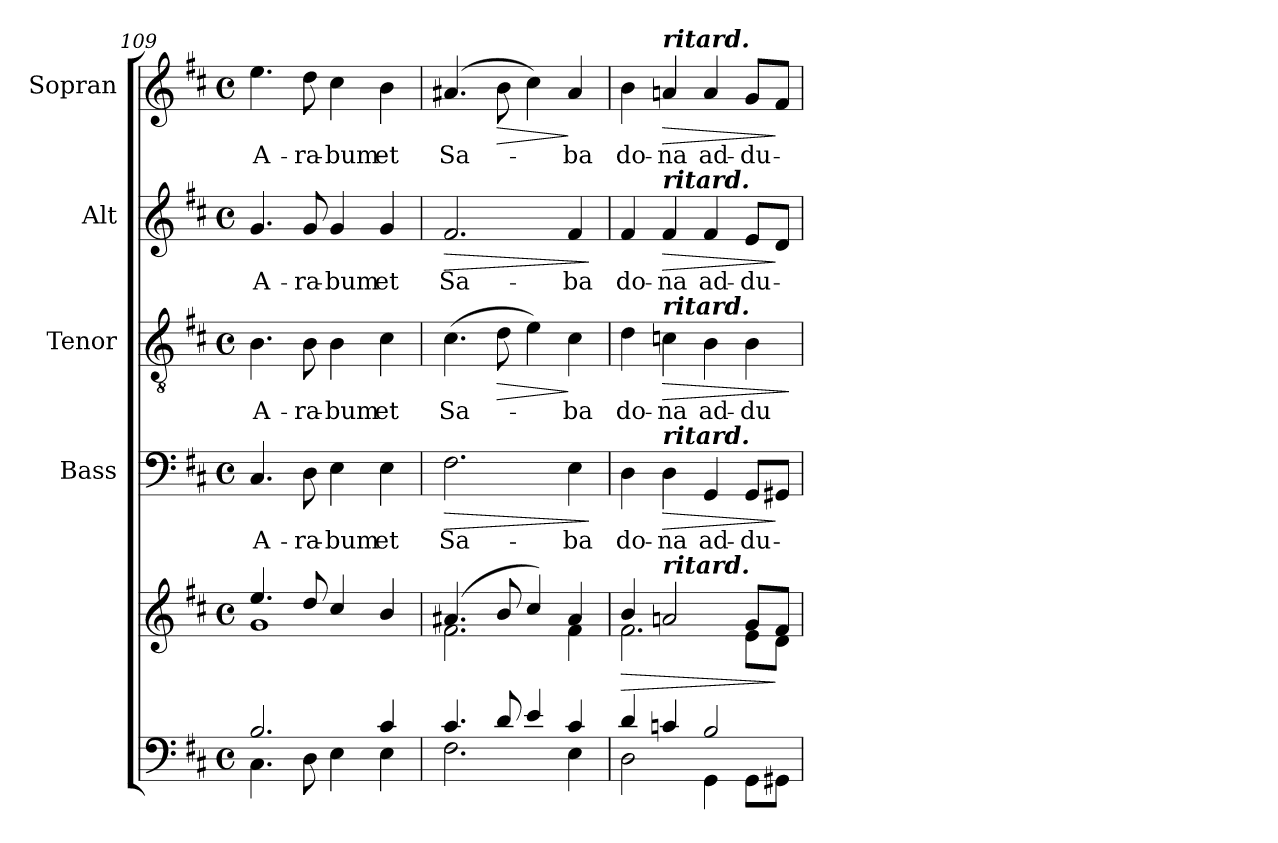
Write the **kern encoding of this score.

**kern	**kern	**dynam	**kern	**text	**dynam	**kern	**text	**dynam	**kern	**text	**dynam	**kern	**text	**dynam
*part5	*part5	*part5	*part4	*part4	*part4	*part3	*part3	*part3	*part2	*part2	*part2	*part1	*part1	*part1
*staff6	*staff5	*staff5/6	*staff4	*staff4	*staff4	*staff3	*staff3	*staff3	*staff2	*staff2	*staff2	*staff1	*staff1	*staff1
*	*	*	*I"Bass	*	*	*I"Tenor	*	*	*I"Alt	*	*	*I"Sopran	*	*
*	*	*	*I'B.	*	*	*I'T.	*	*	*I'A.	*	*	*I'S.	*	*
!!LO:PB:g=z
*clefF4	*clefG2	*	*clefF4	*	*	*clefGv2	*	*	*clefG2	*	*	*clefG2	*	*
*k[f#c#]	*k[f#c#]	*	*k[f#c#]	*	*	*k[f#c#]	*	*	*k[f#c#]	*	*	*k[f#c#]	*	*
*D:	*D:	*	*D:	*	*	*D:	*	*	*D:	*	*	*D:	*	*
*M4/4	*M4/4	*	*M4/4	*	*	*M4/4	*	*	*M4/4	*	*	*M4/4	*	*
*met(c)	*met(c)	*	*met(c)	*	*	*met(c)	*	*	*met(c)	*	*	*met(c)	*	*
=109	=109	=109	=109	=109	=109	=109	=109	=109	=109	=109	=109	=109	=109	=109
*^	*^	*	*	*	*	*	*	*	*	*	*	*	*	*
!	!	!	!	!	!	!LO:LY:b	!	!	!LO:LY:b	!	!	!LO:LY:b	!	!	!LO:LY:b	!
2.B/	4.C#\	4.ee/	1g	.	4.C#/	A-	.	4.B\	A-	.	4.g/	A-	.	4.ee\	A-	.
!	!	!	!	!	!	!LO:LY:b	!	!	!LO:LY:b	!	!	!LO:LY:b	!	!	!LO:LY:b	!
.	8D\	8dd/	.	.	8D\	-ra-	.	8B\	-ra-	.	8g/	-ra-	.	8dd\	-ra-	.
!	!	!	!	!	!	!LO:LY:b	!	!	!LO:LY:b	!	!	!LO:LY:b	!	!	!LO:LY:b	!
.	4E\	4cc#/	.	.	4E\	-bum	.	4B\	-bum	.	4g/	-bum	.	4cc#\	-bum	.
!	!	!	!	!	!	!LO:LY:b	!	!	!LO:LY:b	!	!	!LO:LY:b	!	!	!LO:LY:b	!
4c#/	4E\	4b/	.	.	4E\	et	.	4c#\	et	.	4g/	et	.	4b\	et	.
=110	=110	=110	=110	=110	=110	=110	=110	=110	=110	=110	=110	=110	=110	=110	=110	=110
!	!	!	!	!	!	!LO:LY:b	!LO:HP:b	!	!LO:LY:b	!	!	!LO:LY:b	!LO:HP:b	!	!LO:LY:b	!
4.c#/	2.F#\	(4.a#X/	2.f#\	.	2.F#\	Sa-	>	(>4.c#\	Sa-	.	2.f#/	Sa-	>	(4.a#X/	Sa-	.
!	!	!	!	!	!	!	!	!	!	!LO:HP:b	!	!	!	!	!	!LO:HP:b
8d/	.	8b/	.	.	.	.	.	8d\	.	>	.	.	.	8b\	.	>
4e/	.	4cc#/)	.	.	.	.	.	4e\)	.	.	.	.	.	4cc#\)	.	.
!	!	!	!	!	!	!LO:LY:b	!	!	!LO:LY:b	!	!	!LO:LY:b	!	!	!LO:LY:b	!
4c#/	4E\	4a#/	4f#\	.	4E\	-ba	.	4c#\	-ba	]	4f#/	-ba	.	4a#/	-ba	]
*v	*v	*	*	*	*	*	*	*	*	*	*	*	*	*	*	*
*	*v	*v	*	*	*	*	*	*	*	*	*	*	*	*	*
.	.	.	.	.	]	.	.	.	.	.	]	.	.	.
=111	=111	=111	=111	=111	=111	=111	=111	=111	=111	=111	=111	=111	=111	=111
*^	*	*	*	*	*	*	*	*	*	*	*	*	*	*
!	!	!	!LO:HP:b	!	!LO:LY:b	!	!	!LO:LY:b	!	!	!LO:LY:b	!	!	!LO:LY:b	!
*	*	*^	*	*	*	*	*	*	*	*	*	*	*	*	*
4d/	2D\	4b/	2.f#\	>	4D\	do-	.	4d\	do-	.	4f#/	do-	.	4b\	do-	.
!	!	!	!	!	!	!	!	!	!	!	!	!	!	!LO:TX:a:Bi:t=ritard.	!	!
!	!	!	!	!	!	!	!	!	!	!	!LO:TX:a:Bi:t=ritard.	!	!	!	!	!
!	!	!	!	!	!	!	!	!LO:TX:a:Bi:t=ritard.	!	!	!	!	!	!	!	!
!	!	!	!	!	!LO:TX:a:Bi:t=ritard.	!	!	!	!	!	!	!	!	!	!	!
!	!	!LO:TX:a:Bi:t=ritard.	!	!	!	!	!	!	!	!	!	!	!	!	!	!
!	!	!	!	!	!	!LO:LY:b	!LO:HP:b	!	!LO:LY:b	!LO:HP:b	!	!LO:LY:b	!LO:HP:b	!	!LO:LY:b	!LO:HP:b
4cn/	.	2an/	.	.	4D\	-na	>	4cn\	-na	>	4f#/	-na	>	4an/	-na	>
!	!	!	!	!	!	!LO:LY:b	!	!	!LO:LY:b	!	!	!LO:LY:b	!	!	!LO:LY:b	!
2B/	4GG\	.	.	.	4GG/	ad-	.	4B\	ad-	.	4f#/	ad-	.	4a/	ad-	.
!	!	!	!	!	!	!LO:LY:b	!	!	!LO:LY:b	!	!	!LO:LY:b	!	!	!LO:LY:b	!
.	8GG\L	8g/L	8e\L	.	8GG/L	-du-	.	4B\	-du-	.	8e/L	-du-	.	8g/L	-du-	.
.	8GG#X\J	8f#/J	8d\J	]	8GG#X/J	.	]	.	.	.	8d/J	.	]	8f#/J	.	]
*v	*v	*	*	*	*	*	*	*	*	*	*	*	*	*	*	*
*	*v	*v	*	*	*	*	*	*	*	*	*	*	*	*	*
.	.	.	.	.	.	.	.	]	.	.	.	.	.	.
=	=	=	=	=	=	=	=	=	=	=	=	=	=	=
*-	*-	*-	*-	*-	*-	*-	*-	*-	*-	*-	*-	*-	*-	*-
